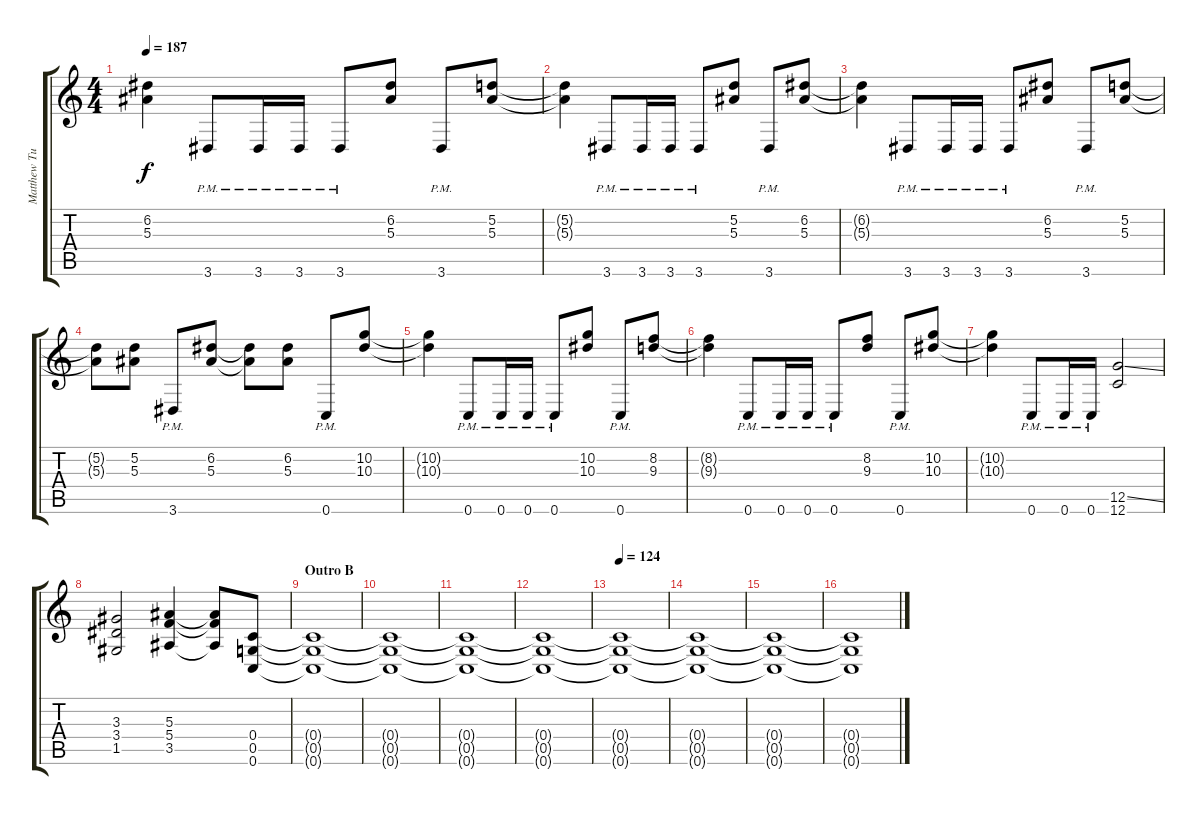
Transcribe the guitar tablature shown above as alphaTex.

\track ("Matthew Tuck - Rhythm" "Matthew Tu") {instrument distortionguitar}
\staff {score tabs}
\tuning (D4 A3 F3 C3 G2 C2) {hide}
\ts (4 4)
\tempo 187
\clef g2
\ks c
(6.2{t} 5.3{t}).4{dy f} 3.6{pm}.8 3.6{pm}.16 3.6{pm}.16 3.6{pm}.8 (6.2 5.3).8 3.6{pm}.8 (5.2 5.3).8 |
(5.2{t} 5.3{t}).4 3.6{pm}.8 3.6{pm}.16 3.6{pm}.16 3.6{pm}.8 (5.2 5.3).8 3.6{pm}.8 (6.2 5.3).8 |
(6.2{t} 5.3{t}).4 3.6{pm}.8 3.6{pm}.16 3.6{pm}.16 3.6{pm}.8 (6.2 5.3).8 3.6{pm}.8 (5.2 5.3).8 |
(5.2{t} 5.3{t}).8 (5.2 5.3).8 3.6{pm}.8 (6.2 5.3).8 (6.2{t} 5.3{t}).8 (6.2 5.3).8 0.6{pm}.8 (10.2 10.3).8 |
(10.2{t} 10.3{t}).4 0.6{pm}.8 0.6{pm}.16 0.6{pm}.16 0.6{pm}.8 (10.2 10.3).8 0.6{pm}.8 (8.2 9.3).8 |
(8.2{t} 9.3{t}).4 0.6{pm}.8 0.6{pm}.16 0.6{pm}.16 0.6{pm}.8 (8.2 9.3).8 0.6{pm}.8 (10.2 10.3).8 |
(10.2{t} 10.3{t}).4 0.6{pm}.8 0.6{pm}.16 0.6{pm}.16 (12.5{ss} 12.6).2 |
(3.3 3.4 1.5).2 (5.3 5.4 3.5).4 (5.3{t} 5.4{t} 3.5{t}).8 (0.4 0.5 0.6).8 |
\section ("" "Outro B")
(0.4{t} 0.5{t} 0.6{t}).1 |
(0.4{t} 0.5{t} 0.6{t}).1 |
(0.4{t} 0.5{t} 0.6{t}).1 |
(0.4{t} 0.5{t} 0.6{t}).1 |
\tempo 124
(0.4{t} 0.5{t} 0.6{t}).1 |
(0.4{t} 0.5{t} 0.6{t}).1 |
(0.4{t} 0.5{t} 0.6{t}).1 |
(0.4{t} 0.5{t} 0.6{t}).1
